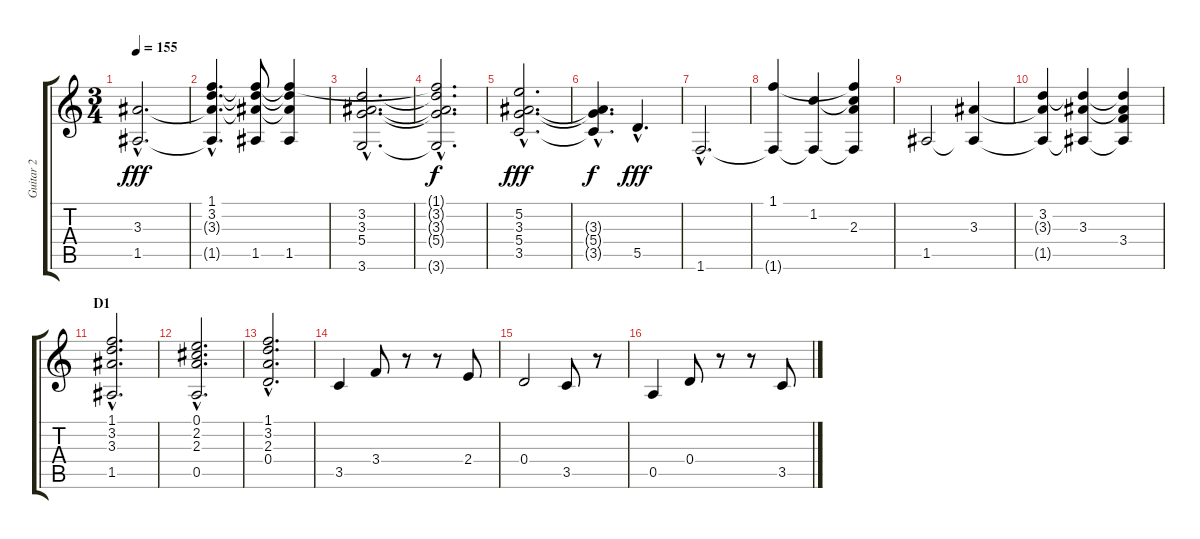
\track ("Guitar 2" "Guitar 2") {instrument distortionguitar}
\staff {score tabs}
\tuning (E4 B3 G3 D3 A2 E2) {hide}
\ts (3 4)
\tempo 155
\clef g2
\ks c
(3.3{hac} 1.5{hac}).2{d dy fff} |
(1.1{hac} 3.2{hac} 3.3{hac t} 1.5{hac t}).4{d} (1.1{t} 3.2{t} 3.3{t} 1.5).8 (1.1{t} 3.2{t} 3.3{t} 1.5).4 |
(3.2{hac} 3.3{hac} 5.4{hac} 3.6{hac}).2{d} |
(1.1{hac t} 3.2{hac t} 3.3{hac t} 5.4{hac t} 3.6{hac t}).2{d dy f} |
(5.2{hac} 3.3{hac} 5.4{hac} 3.5{hac}).2{d dy fff} |
(3.3{hac t} 5.4{hac t} 3.5{hac t}).4{d dy f} 5.5{hac}.4{d dy fff} |
1.6{hac}.2{d} |
(1.1 1.6{t}).4 (1.2 1.6{t}).4 (1.1{t} 1.2{t} 2.3 1.6{t}).4 |
1.5.2 (3.3 1.5{t}).4 |
(3.2 3.3{t} 1.5{t}).4 (3.2{t} 3.3 1.5{t}).4 (3.2{t} 3.3{t} 3.4 1.5{t}).4 |
\section ("" "D1")
(1.1{hac} 3.2{hac} 3.3{hac} 1.5{hac}).2{d} |
(0.1{hac} 2.2{hac} 2.3{hac} 0.5{hac}).2{d} |
(1.1{hac} 3.2{hac} 2.3{hac} 0.4{hac}).2{d} |
3.5.4 3.4.8 r.8 r.8 2.4.8 |
0.4.2 3.5.8 r.8 |
0.5.4 0.4.8 r.8 r.8 3.5.8
